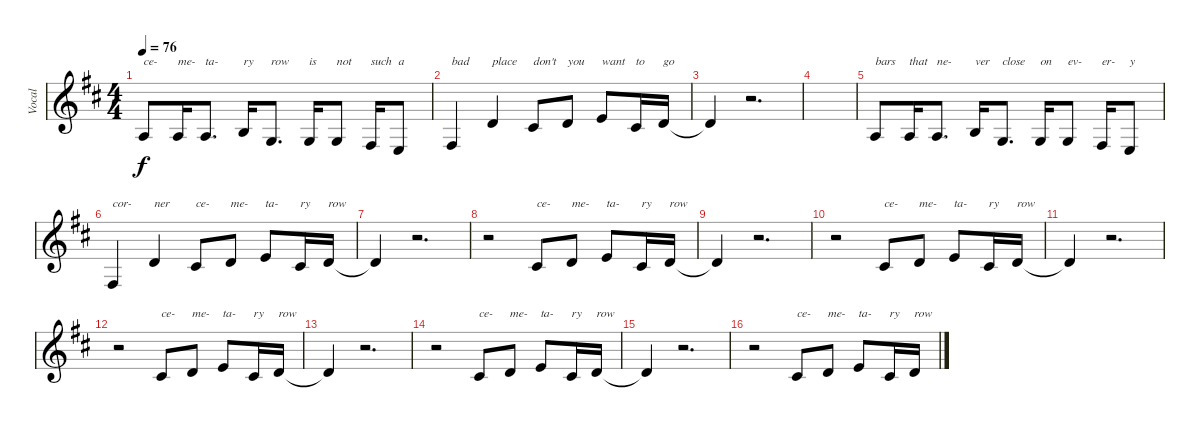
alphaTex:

\track ("Vocal" "Vocal") {instrument electricgrandpiano}
\staff {score}
\tuning (E4 B3 G3 D3 A2 E2) {hide}
\ts (4 4)
\tempo 76
\clef g2
\ks d
2.3.8{txt "ce-" dy f} 2.3.16{txt "me-"} 2.3.8{d txt "ta-"} 0.2.16{txt "ry"} 0.3.8{d txt "row"} 0.3.16{txt "is"} 0.3.8{txt "not"} 4.4.16{txt "such"} 2.4.8{txt "a"} |
4.4.4{txt "bad"} 3.2.4{txt "place"} 2.2.8{txt "don't"} 3.2.8{txt "you"} 0.1.8{txt "want"} 2.2.16{txt "to"} 3.2.16{txt "go"} |
3.2{t}.4 r.2{d} |
|
2.3.8{txt "bars"} 2.3.16{txt "that"} 2.3.8{d txt "ne-"} 0.2.16{txt "ver"} 0.3.8{d txt "close"} 0.3.16{txt "on"} 0.3.8{txt "ev-"} 4.4.16{txt "er-"} 2.4.8{txt "y"} |
4.4.4{txt "cor-"} 3.2.4{txt "ner"} 2.2.8{txt "ce-"} 3.2.8{txt "me-"} 0.1.8{txt "ta-"} 2.2.16{txt "ry"} 3.2.16{txt "row"} |
3.2{t}.4 r.2{d} |
r.2 2.2.8{txt "ce-"} 3.2.8{txt "me-"} 0.1.8{txt "ta-"} 2.2.16{txt "ry"} 3.2.16{txt "row"} |
3.2{t}.4 r.2{d} |
r.2 2.2.8{txt "ce-"} 3.2.8{txt "me-"} 0.1.8{txt "ta-"} 2.2.16{txt "ry"} 3.2.16{txt "row"} |
3.2{t}.4 r.2{d} |
r.2 2.2.8{txt "ce-"} 3.2.8{txt "me-"} 0.1.8{txt "ta-"} 2.2.16{txt "ry"} 3.2.16{txt "row"} |
3.2{t}.4 r.2{d} |
r.2 2.2.8{txt "ce-"} 3.2.8{txt "me-"} 0.1.8{txt "ta-"} 2.2.16{txt "ry"} 3.2.16{txt "row"} |
3.2{t}.4 r.2{d} |
r.2 2.2.8{txt "ce-"} 3.2.8{txt "me-"} 0.1.8{txt "ta-"} 2.2.16{txt "ry"} 3.2.16{txt "row"}
